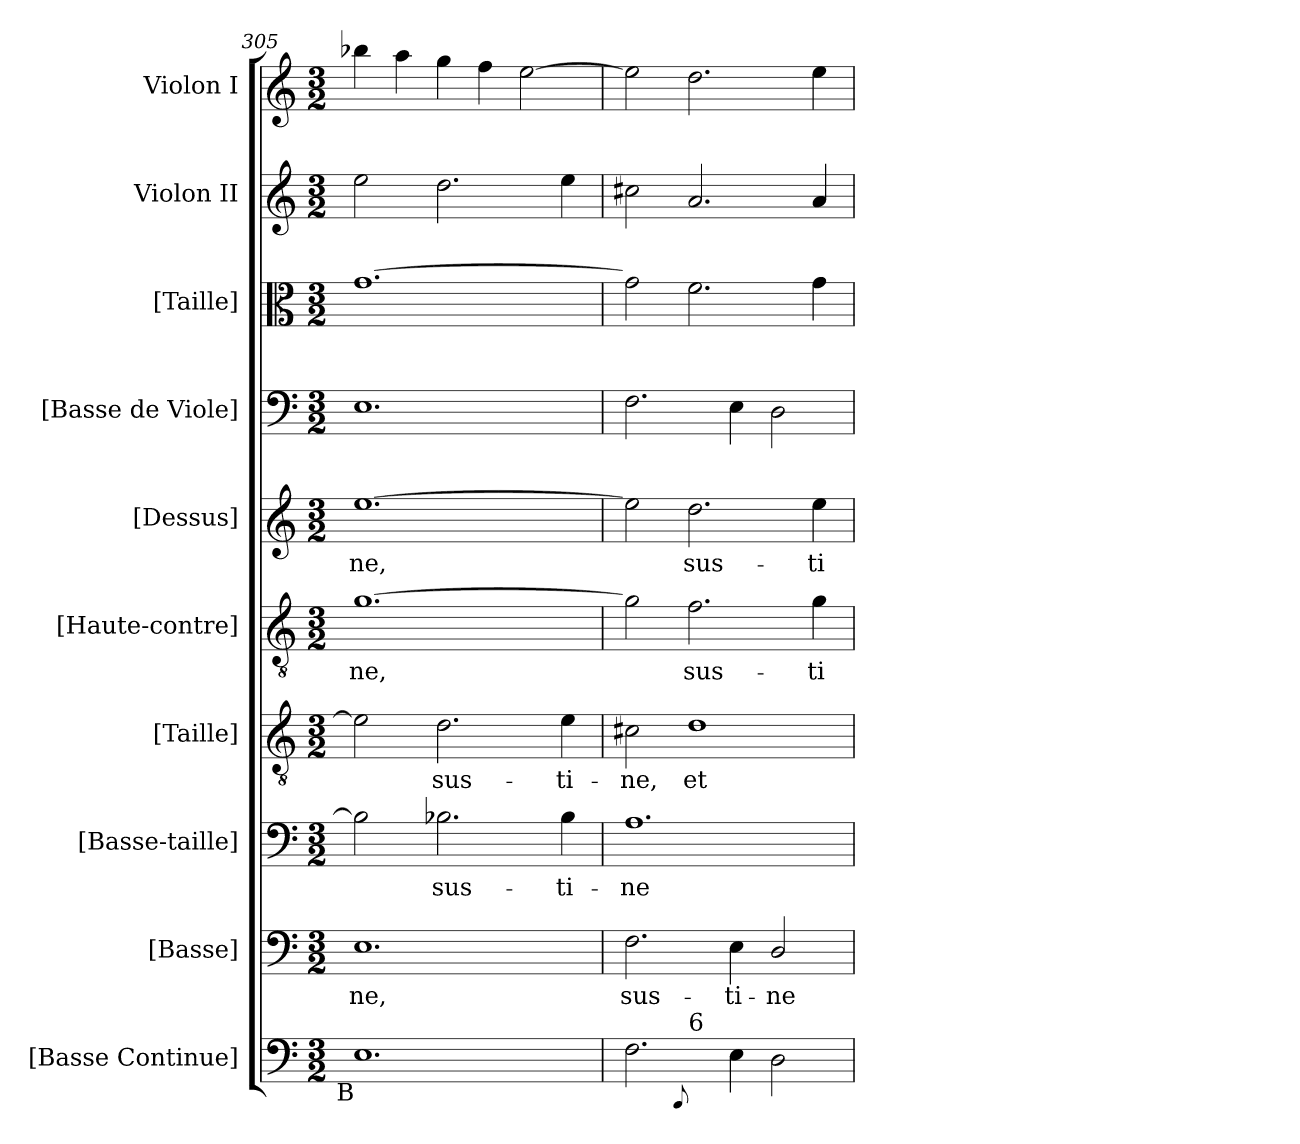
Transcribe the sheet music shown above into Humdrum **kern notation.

**kern	**kern	**text	**kern	**text	**kern	**text	**kern	**text	**kern	**text	**kern	**kern	**kern	**kern
*part10	*part9	*part9	*part8	*part8	*part7	*part7	*part6	*part6	*part5	*part5	*part4	*part3	*part2	*part1
*staff10	*staff9	*staff9	*staff8	*staff8	*staff7	*staff7	*staff6	*staff6	*staff5	*staff5	*staff4	*staff3	*staff2	*staff1
*I"[Basse Continue]	*I"[Basse]	*	*I"[Basse-taille]	*	*I"[Taille]	*	*I"[Haute-contre]	*	*I"[Dessus]	*	*I"[Basse de Viole]	*I"[Taille]	*I"Violon II	*I"Violon I
*I'B.c.	*I'B.	*	*I'B.t.	*	*I'T.	*	*I'H.C.	*	*I'D.	*	*	*	*I'Vln. II	*I'Vln. I
*clefF4	*clefF4	*	*clefF4	*	*clefGv2	*	*clefGv2	*	*clefG2	*	*clefF4	*clefC3	*clefG2	*clefG2
*	*	*	*	*	*ITrd7c12	*	*ITrd7c12	*	*	*	*	*	*	*
*k[]	*k[]	*	*k[]	*	*k[]	*	*k[]	*	*k[]	*	*k[]	*k[]	*k[]	*k[]
*M3/2	*M3/2	*	*M3/2	*	*M3/2	*	*M3/2	*	*M3/2	*	*M3/2	*M3/2	*M3/2	*M3/2
=305	=305	=305	=305	=305	=305	=305	=305	=305	=305	=305	=305	=305	=305	=305
!	!	!LO:LY:b:color=#000000	!	!	!	!	!	!	!	!	!	!	!	!
!	!	!	!	!	!	!	!	!LO:LY:b:color=#000000	!	!	!	!	!	!
!LO:TX:b:rj:t=B	!	!	!	!	!	!	!	!	!	!	!	!	!	!
!	!	!	!	!	!	!	!	!	!	!LO:LY:b:color=#000000	!	!	!	!
1.Ei	1.Ei	-ne,	2B-i\]	.	2Ei\]	.	[1.Gi	-ne,	[1.eei	-ne,	1.Ei	[1.gi	2eei\	4bb-Xi\
.	.	.	.	.	.	.	.	.	.	.	.	.	.	4aai\
!	!	!	!	!LO:LY:b:color=#000000	!	!	!	!	!	!	!	!	!	!
!	!	!	!	!	!	!LO:LY:b:color=#000000	!	!	!	!	!	!	!	!
.	.	.	2.B-Xi\	sus-	2.Di\	sus-	.	.	.	.	.	.	2.ddi\	4ggi\
.	.	.	.	.	.	.	.	.	.	.	.	.	.	4ffi\
.	.	.	.	.	.	.	.	.	.	.	.	.	.	[2eei\
!	!	!	!	!LO:LY:b:color=#000000	!	!	!	!	!	!	!	!	!	!
!	!	!	!	!	!	!LO:LY:b:color=#000000	!	!	!	!	!	!	!	!
.	.	.	4B-i\	-ti-	4Ei\	-ti-	.	.	.	.	.	.	4eei\	.
=306	=306	=306	=306	=306	=306	=306	=306	=306	=306	=306	=306	=306	=306	=306
!	!	!LO:LY:b:color=#000000	!	!	!	!	!	!	!	!	!	!	!	!
!	!	!	!	!LO:LY:b:color=#000000	!	!	!	!	!	!	!	!	!	!
!LO:TX:b:rj:t=9	!	!	!	!	!	!	!	!	!	!	!	!	!	!
!LO:TX:t=7	!	!	!	!	!	!	!	!	!	!	!	!	!	!
!LO:TX:t=G	!	!	!	!	!	!	!	!	!	!	!	!	!	!
!	!	!	!	!	!	!LO:LY:b:color=#000000	!	!	!	!	!	!	!	!
*^	*	*	*	*	*	*	*	*	*	*	*	*	*	*
2.Fi\	2ryy	2.Fi\	sus-	1.Ai	-ne	2C#Xi\	-ne,	2Gi\]	.	2eei\]	.	2.Fi\	2gi\]	2cc#Xi\	2eei\]
!	!	!	!	!	!	!	!LO:LY:b:color=#000000	!	!	!	!	!	!	!	!
!	!	!	!	!	!	!	!	!	!LO:LY:b:color=#000000	!	!	!	!	!	!
!	!LO:TX:b:rj:t=[8]	!	!	!	!	!	!	!	!	!	!	!	!	!	!
!	!LO:TX:t=6	!	!	!	!	!	!	!	!	!	!	!	!	!	!
!	!	!	!	!	!	!	!	!	!	!	!LO:LY:b:color=#000000	!	!	!	!
.	1ryy	.	.	.	.	1Di	et	2.Fi\	sus-	2.ddi\	sus-	.	2.fi\	2.ai/	2.ddi\
!	!	!	!LO:LY:b:color=#000000	!	!	!	!	!	!	!	!	!	!	!	!
4Ei\	.	4Ei\	-ti-	.	.	.	.	.	.	.	.	4Ei\	.	.	.
!	!	!	!LO:LY:b:color=#000000	!	!	!	!	!	!	!	!	!	!	!	!
2Di\	.	2Di/	-ne	.	.	.	.	.	.	.	.	2Di\	.	.	.
!	!	!	!	!	!	!	!	!	!LO:LY:b:color=#000000	!	!	!	!	!	!
!	!	!	!	!	!	!	!	!	!	!	!LO:LY:b:color=#000000	!	!	!	!
.	.	.	.	.	.	.	.	4Gi\	-ti-	4eei\	-ti-	.	4gi\	4ai/	4eei\
*v	*v	*	*	*	*	*	*	*	*	*	*	*	*	*	*
=	=	=	=	=	=	=	=	=	=	=	=	=	=	=
*-	*-	*-	*-	*-	*-	*-	*-	*-	*-	*-	*-	*-	*-	*-
